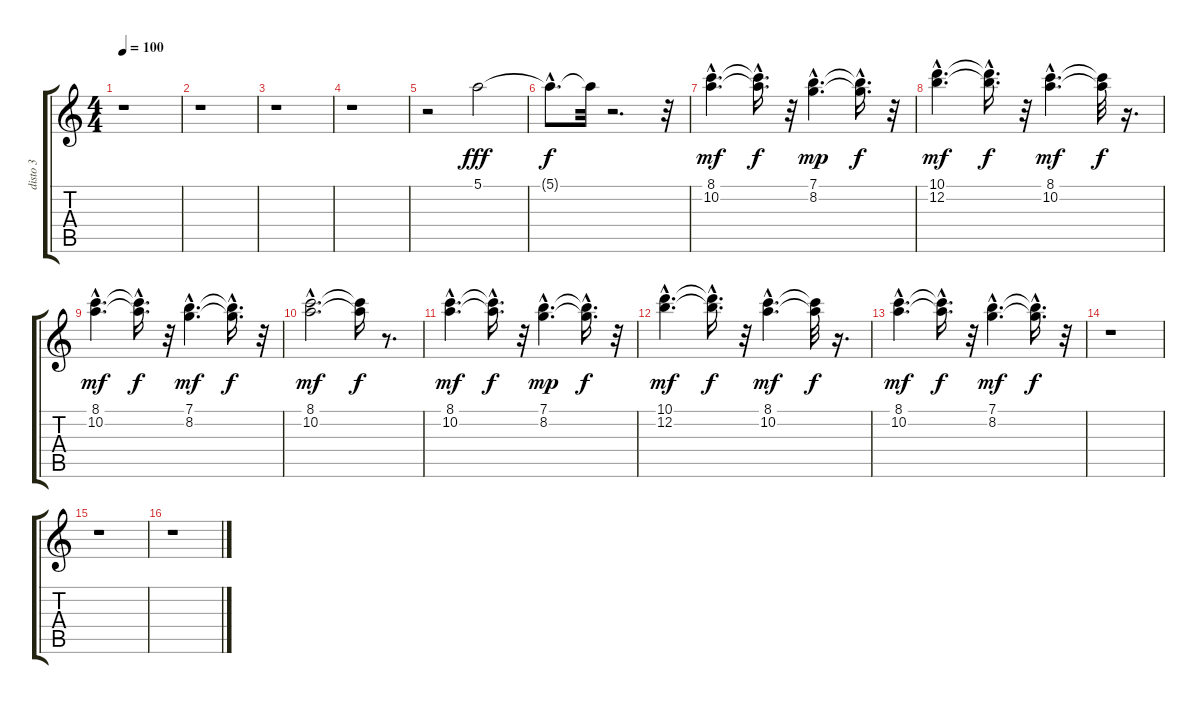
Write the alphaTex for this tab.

\track ("disto 3" "disto 3") {instrument distortionguitar}
\staff {score tabs}
\tuning (E4 B3 G3 D3 A2 E2) {hide}
\ts (4 4)
\tempo 100
\clef g2
\ks c
r.1{dy f} |
r.1 |
r.1 |
r.1 |
r.2 5.1.2{dy fff instrument reversecymbal} |
5.1{hac t}.8{d dy f} 5.1{t}.32 r.2{d} r.32 |
(8.1{hac} 10.2{hac}).4{d dy mf instrument choiraahs} (8.1{hac t} 10.2{t}).16{d dy f} r.32 (7.1{hac} 8.2{hac}).4{d dy mp} (7.1{hac t} 8.2{hac t}).16{d dy f} r.32 |
(10.1{hac} 12.2{hac}).4{d dy mf} (10.1{hac t} 12.2{hac t}).16{d dy f} r.32 (8.1{hac} 10.2{hac}).4{d dy mf} (8.1{t} 10.2{t}).32{dy f} r.16{d} |
(8.1{hac} 10.2{hac}).4{d dy mf} (8.1{hac t} 10.2{t}).16{d dy f} r.32 (7.1{hac} 8.2{hac}).4{d dy mf} (7.1{hac t} 8.2{hac t}).16{d dy f} r.32 |
(8.1{hac} 10.2{hac}).2{d dy mf} (8.1{t} 10.2{t}).16{dy f} r.8{d} |
(8.1{hac} 10.2{hac}).4{d dy mf} (8.1{hac t} 10.2{t}).16{d dy f} r.32 (7.1{hac} 8.2{hac}).4{d dy mp} (7.1{hac t} 8.2{hac t}).16{d dy f} r.32 |
(10.1{hac} 12.2{hac}).4{d dy mf} (10.1{hac t} 12.2{hac t}).16{d dy f} r.32 (8.1{hac} 10.2{hac}).4{d dy mf} (8.1{t} 10.2{t}).32{dy f} r.16{d} |
(8.1{hac} 10.2{hac}).4{d dy mf} (8.1{hac t} 10.2{t}).16{d dy f} r.32 (7.1{hac} 8.2{hac}).4{d dy mf} (7.1{hac t} 8.2{hac t}).16{d dy f} r.32 |
r.1 |
r.1 |
r.1
